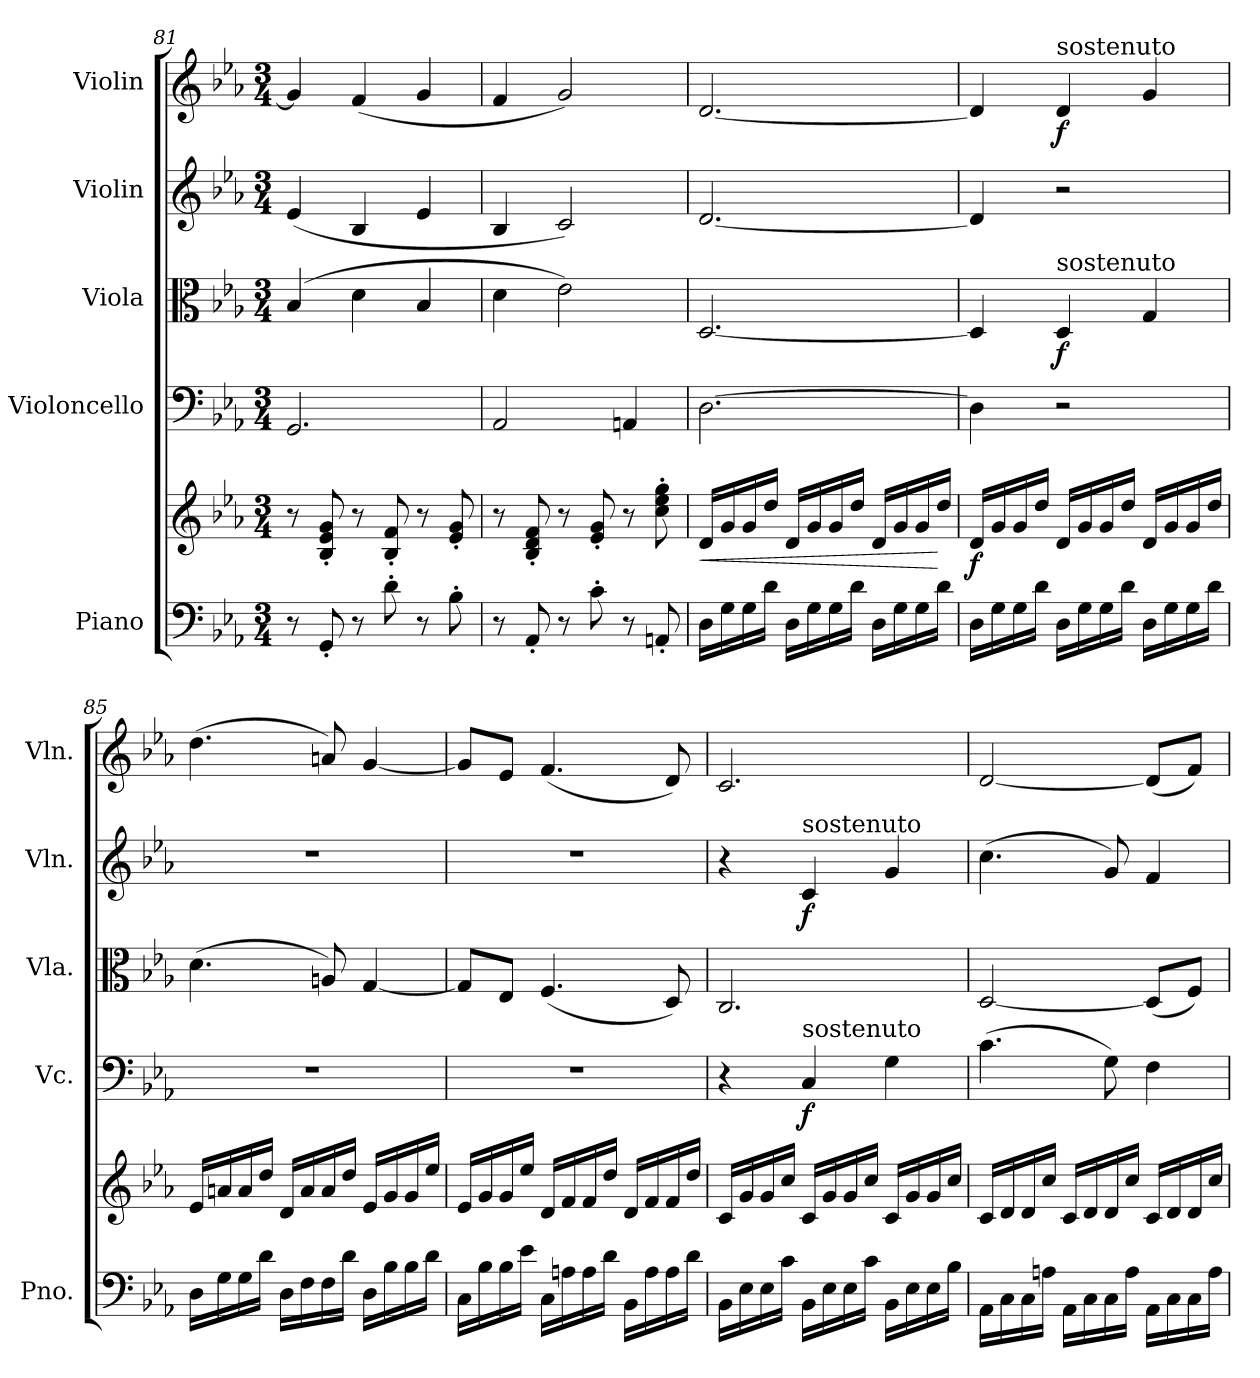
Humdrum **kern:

**kern	**kern	**dynam	**kern	**dynam	**kern	**dynam	**kern	**dynam	**kern	**dynam
*part5	*part5	*part5	*part4	*part4	*part3	*part3	*part2	*part2	*part1	*part1
*staff6	*staff5	*staff5/6	*staff4	*staff4	*staff3	*staff3	*staff2	*staff2	*staff1	*staff1
*I"Piano	*	*	*I"Violoncello	*	*I"Viola	*	*I"Violin	*	*I"Violin	*
*I'Pno.	*	*	*I'Vc.	*	*I'Vla.	*	*I'Vln.	*	*I'Vln.	*
*clefF4	*clefG2	*	*clefF4	*	*clefC3	*	*clefG2	*	*clefG2	*
*k[b-e-a-]	*k[b-e-a-]	*	*k[b-e-a-]	*	*k[b-e-a-]	*	*k[b-e-a-]	*	*k[b-e-a-]	*
*M3/4	*M3/4	*	*M3/4	*	*M3/4	*	*M3/4	*	*M3/4	*
=81	=81	=81	=81	=81	=81	=81	=81	=81	=81	=81
8r	8r	.	2.GG/	.	(4B-/	.	(4e-/	.	4g/]	.
8GG'/	8B-/' 8e-/' 8g/'	.	.	.	.	.	.	.	.	.
8r	8r	.	.	.	4d\	.	4B-/	.	(4f/	.
8d'\	8B-/' 8f/'	.	.	.	.	.	.	.	.	.
8r	8r	.	.	.	4B-/	.	4e-/	.	4g/	.
8B-'\	8e-/' 8g/'	.	.	.	.	.	.	.	.	.
=82	=82	=82	=82	=82	=82	=82	=82	=82	=82	=82
8r	8r	.	2AA-/	.	4d\	.	4B-/	.	4f/	.
8AA-'/	8B-/' 8d/' 8f/'	.	.	.	.	.	.	.	.	.
8r	8r	.	.	.	2e-\)	.	2c/)	.	2g/)	.
8c'\	8e-/' 8g/'	.	.	.	.	.	.	.	.	.
8r	8r	.	4AAn/	.	.	.	.	.	.	.
8AAn'/	8cc\' 8ee-\' 8gg\'	.	.	.	.	.	.	.	.	.
!!LO:PB:g=z
=83	=83	=83	=83	=83	=83	=83	=83	=83	=83	=83
!	!	!LO:HP:b	!	!	!	!	!	!	!	!
16D\LL	16d/LL	<	[2.D\	.	[2.D/	.	[2.d/	.	[2.d/	.
16G\	16g/	.	.	.	.	.	.	.	.	.
16G\	16g/	.	.	.	.	.	.	.	.	.
16d\JJ	16dd/JJ	.	.	.	.	.	.	.	.	.
16D\LL	16d/LL	.	.	.	.	.	.	.	.	.
16G\	16g/	.	.	.	.	.	.	.	.	.
16G\	16g/	.	.	.	.	.	.	.	.	.
16d\JJ	16dd/JJ	.	.	.	.	.	.	.	.	.
16D\LL	16d/LL	.	.	.	.	.	.	.	.	.
16G\	16g/	.	.	.	.	.	.	.	.	.
16G\	16g/	.	.	.	.	.	.	.	.	.
16d\JJ	16dd/JJ	[	.	.	.	.	.	.	.	.
=84	=84	=84	=84	=84	=84	=84	=84	=84	=84	=84
!	!	!LO:DY:b	!	!	!	!	!	!	!	!
16D\LL	16d/LL	f	4D\]	.	4D/]	.	4d/]	.	4d/]	.
16G\	16g/	.	.	.	.	.	.	.	.	.
16G\	16g/	.	.	.	.	.	.	.	.	.
16d\JJ	16dd/JJ	.	.	.	.	.	.	.	.	.
!	!	!	!	!	!	!	!	!	!LO:TX:a:t=sostenuto	!
!	!	!	!	!	!LO:TX:a:t=sostenuto	!	!	!	!	!
!	!	!	!	!	!	!LO:DY:b	!	!	!	!LO:DY:b
16D\LL	16d/LL	.	2r	.	4D/	f	2r	.	4d/	f
16G\	16g/	.	.	.	.	.	.	.	.	.
16G\	16g/	.	.	.	.	.	.	.	.	.
16d\JJ	16dd/JJ	.	.	.	.	.	.	.	.	.
16D\LL	16d/LL	.	.	.	4G/	.	.	.	4g/	.
16G\	16g/	.	.	.	.	.	.	.	.	.
16G\	16g/	.	.	.	.	.	.	.	.	.
16d\JJ	16dd/JJ	.	.	.	.	.	.	.	.	.
=85	=85	=85	=85	=85	=85	=85	=85	=85	=85	=85
16D\LL	16e-/LL	.	2.r	.	(4.d\	.	2.r	.	(4.dd\	.
16G\	16an/	.	.	.	.	.	.	.	.	.
16G\	16a/	.	.	.	.	.	.	.	.	.
16d\JJ	16dd/JJ	.	.	.	.	.	.	.	.	.
16D\LL	16d/LL	.	.	.	.	.	.	.	.	.
16F\	16a/	.	.	.	.	.	.	.	.	.
16F\	16a/	.	.	.	8An/)	.	.	.	8an/)	.
16d\JJ	16dd/JJ	.	.	.	.	.	.	.	.	.
16D\LL	16e-/LL	.	.	.	[4G/	.	.	.	[4g/	.
16B-\	16g/	.	.	.	.	.	.	.	.	.
16B-\	16g/	.	.	.	.	.	.	.	.	.
16d\JJ	16ee-/JJ	.	.	.	.	.	.	.	.	.
!!LO:LB:g=z
=86	=86	=86	=86	=86	=86	=86	=86	=86	=86	=86
16C\LL	16e-/LL	.	2.r	.	8G/L]	.	2.r	.	8g/L]	.
16B-\	16g/	.	.	.	.	.	.	.	.	.
16B-\	16g/	.	.	.	8E-/J	.	.	.	8e-/J	.
16e-\JJ	16ee-/JJ	.	.	.	.	.	.	.	.	.
16C\LL	16d/LL	.	.	.	(4.F/	.	.	.	(4.f/	.
16An\	16f/	.	.	.	.	.	.	.	.	.
16A\	16f/	.	.	.	.	.	.	.	.	.
16d\JJ	16dd/JJ	.	.	.	.	.	.	.	.	.
16BB-\LL	16d/LL	.	.	.	.	.	.	.	.	.
16A\	16f/	.	.	.	.	.	.	.	.	.
16A\	16f/	.	.	.	8D/)	.	.	.	8d/)	.
16d\JJ	16dd/JJ	.	.	.	.	.	.	.	.	.
=87	=87	=87	=87	=87	=87	=87	=87	=87	=87	=87
16BB-\LL	16c/LL	.	4r	.	2.C/	.	4r	.	2.c/	.
16E-\	16g/	.	.	.	.	.	.	.	.	.
16E-\	16g/	.	.	.	.	.	.	.	.	.
16c\JJ	16cc/JJ	.	.	.	.	.	.	.	.	.
!	!	!	!	!	!	!	!LO:TX:a:t=sostenuto	!	!	!
!	!	!	!LO:TX:a:t=sostenuto	!	!	!	!	!	!	!
!	!	!	!	!LO:DY:b	!	!	!	!LO:DY:b	!	!
16BB-\LL	16c/LL	.	4C/	f	.	.	4c/	f	.	.
16E-\	16g/	.	.	.	.	.	.	.	.	.
16E-\	16g/	.	.	.	.	.	.	.	.	.
16c\JJ	16cc/JJ	.	.	.	.	.	.	.	.	.
16BB-\LL	16c/LL	.	4G\	.	.	.	4g/	.	.	.
16E-\	16g/	.	.	.	.	.	.	.	.	.
16E-\	16g/	.	.	.	.	.	.	.	.	.
16B-\JJ	16cc/JJ	.	.	.	.	.	.	.	.	.
=88	=88	=88	=88	=88	=88	=88	=88	=88	=88	=88
16AA-\LL	16c/LL	.	(4.c\	.	[2D/	.	(4.cc\	.	[2d/	.
16C\	16d/	.	.	.	.	.	.	.	.	.
16C\	16d/	.	.	.	.	.	.	.	.	.
16An\JJ	16cc/JJ	.	.	.	.	.	.	.	.	.
16AA-\LL	16c/LL	.	.	.	.	.	.	.	.	.
16C\	16d/	.	.	.	.	.	.	.	.	.
16C\	16d/	.	8G\)	.	.	.	8g/)	.	.	.
16A\JJ	16cc/JJ	.	.	.	.	.	.	.	.	.
16AA-\LL	16c/LL	.	4F\	.	(8D/L]	.	4f/	.	(8d/L]	.
16C\	16d/	.	.	.	.	.	.	.	.	.
16C\	16d/	.	.	.	8F/J)	.	.	.	8f/J)	.
16A\JJ	16cc/JJ	.	.	.	.	.	.	.	.	.
=	=	=	=	=	=	=	=	=	=	=
*-	*-	*-	*-	*-	*-	*-	*-	*-	*-	*-
